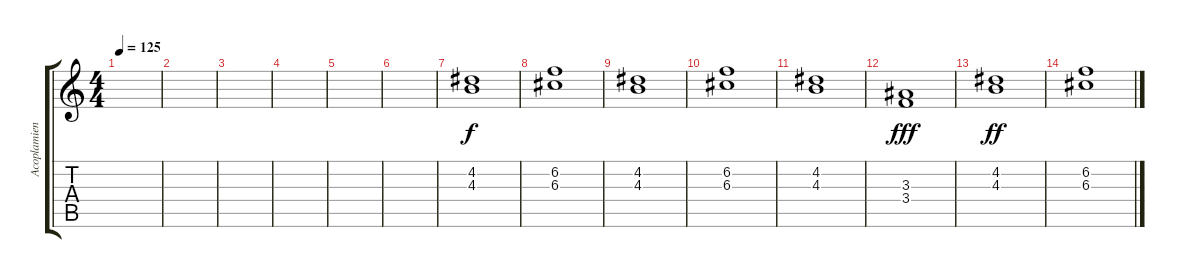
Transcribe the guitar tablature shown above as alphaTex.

\track ("Acoplamiento" "Acoplamien") {instrument distortionguitar}
\staff {score tabs}
\tuning (E4 B3 G3 D3 A2 E2) {hide}
\ts (4 4)
\tempo 125
\clef g2
\ks c
|
|
|
|
|
|
(4.2 4.3).1 |
(6.2 6.3).1 |
(4.2 4.3).1 |
(6.2 6.3).1 |
(4.2 4.3).1 |
(3.3 3.4).1{dy fff} |
(4.2 4.3).1{dy ff} |
(6.2 6.3).1
